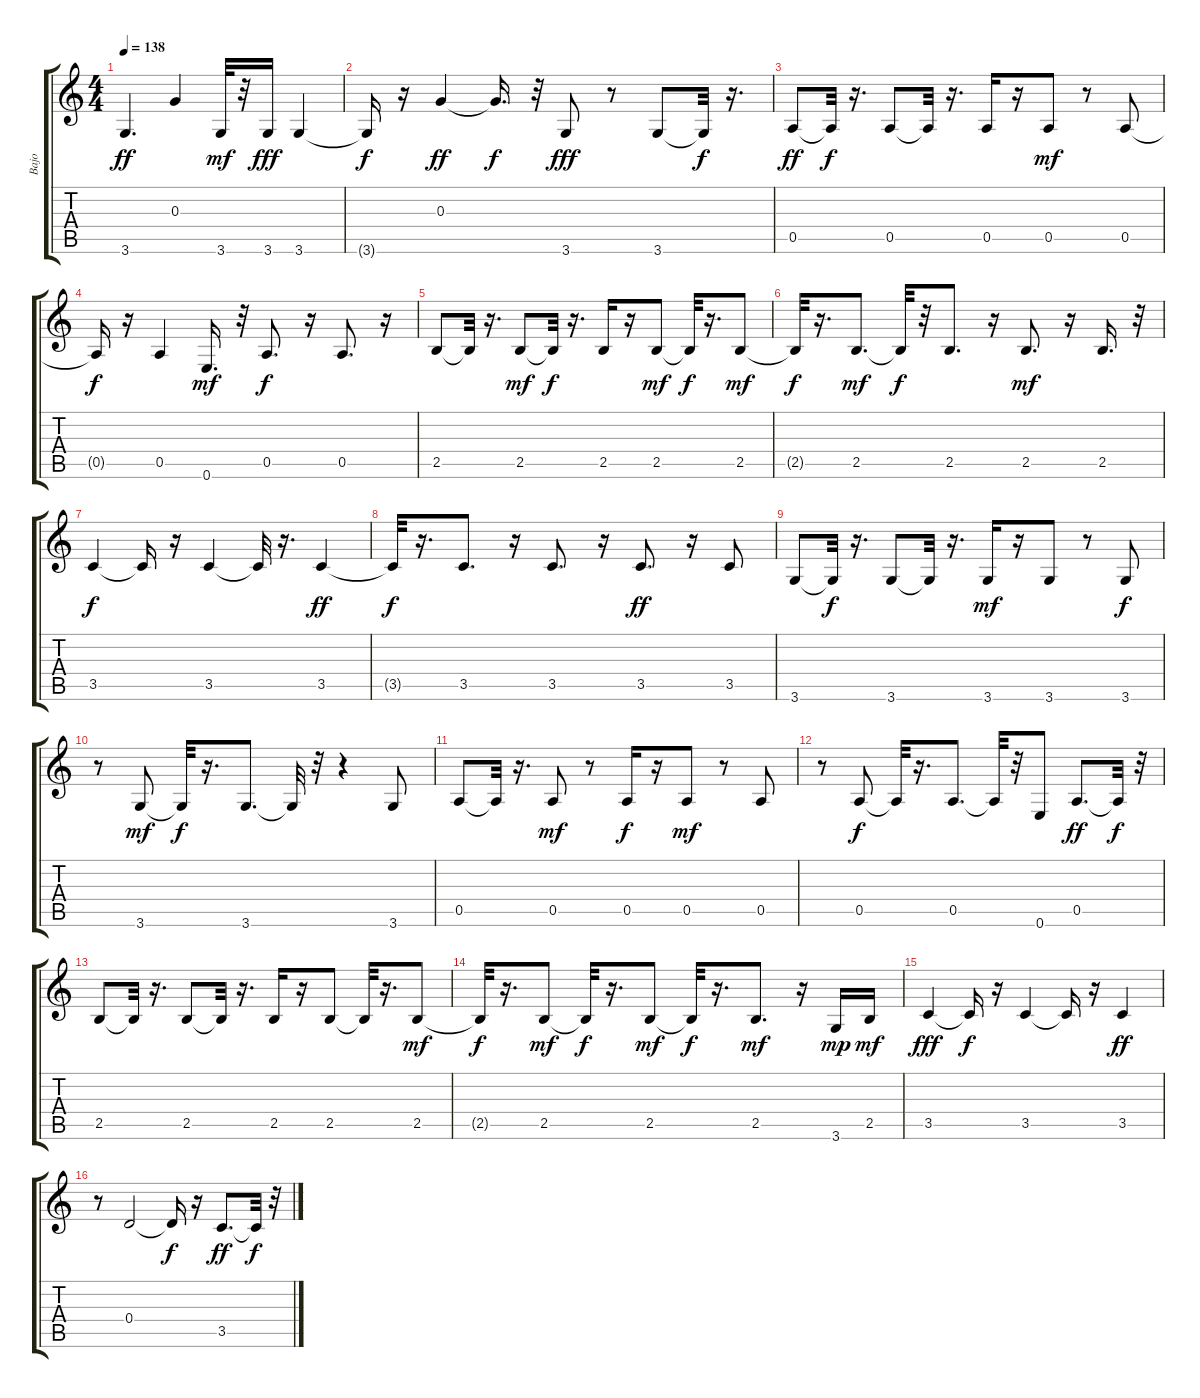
\track ("Bajo" "Bajo") {instrument electricbasspick}
\staff {score tabs}
\tuning (E4 B3 G3 D3 A2 E2) {hide}
\ts (4 4)
\tempo 138
\clef g2
\ks c
3.6.4{d dy ff} 0.3.4 3.6.32{dy mf} r.32 3.6.16{dy fff} 3.6.4 |
3.6{t}.16{dy f} r.16 0.3.4{dy ff} 0.3{t}.16{d dy f} r.32 3.6.8{dy fff} r.8 3.6.8 3.6{t}.32{dy f} r.16{d} |
0.5.8{dy ff} 0.5{t}.32{dy f} r.16{d} 0.5.8 0.5{t}.32 r.16{d} 0.5.16 r.16 0.5.8{dy mf} r.8 0.5.8 |
0.5{t}.16{dy f} r.16 0.5.4 0.6.16{d dy mf} r.32 0.5.8{d dy f} r.16 0.5.8{d} r.16 |
2.5.8 2.5{t}.32 r.16{d} 2.5.8{dy mf} 2.5{t}.32{dy f} r.16{d} 2.5.16 r.16 2.5.8{dy mf} 2.5{t}.32{dy f} r.16{d} 2.5.8{dy mf} |
2.5{t}.32{dy f} r.16{d} 2.5.8{d dy mf} 2.5{t}.32{dy f} r.32 2.5.8{d} r.16 2.5.8{d dy mf} r.16 2.5.16{d} r.32 |
3.5.4{dy f} 3.5{t}.16 r.16 3.5.4 3.5{t}.32 r.16{d} 3.5.4{dy ff} |
3.5{t}.32{dy f} r.16{d} 3.5.8{d} r.16 3.5.8{d} r.16 3.5.8{d dy ff} r.16 3.5.8 |
3.6.8 3.6{t}.32{dy f} r.16{d} 3.6.8 3.6{t}.32 r.16{d} 3.6.16{dy mf} r.16 3.6.8 r.8 3.6.8{dy f} |
r.8 3.6.8{dy mf} 3.6{t}.32{dy f} r.16{d} 3.6.8{d} 3.6{t}.32 r.32 r.4 3.6.8 |
0.5.8 0.5{t}.32 r.16{d} 0.5.8{dy mf} r.8 0.5.16{dy f} r.16 0.5.8{dy mf} r.8 0.5.8 |
r.8 0.5.8{dy f} 0.5{t}.32 r.16{d} 0.5.8{d} 0.5{t}.32 r.32 0.6.8 0.5.8{d dy ff} 0.5{t}.32{dy f} r.32 |
2.5.8 2.5{t}.32 r.16{d} 2.5.8 2.5{t}.32 r.16{d} 2.5.16 r.16 2.5.8 2.5{t}.32 r.16{d} 2.5.8{dy mf} |
2.5{t}.32{dy f} r.16{d} 2.5.8{dy mf} 2.5{t}.32{dy f} r.16{d} 2.5.8{dy mf} 2.5{t}.32{dy f} r.16{d} 2.5.8{d dy mf} r.16 3.6.16{dy mp} 2.5.16{dy mf} |
3.5.4{dy fff} 3.5{t}.16{dy f} r.16 3.5.4 3.5{t}.16 r.16 3.5.4{dy ff} |
r.8 0.4.2 0.4{t}.16{dy f} r.16 3.5.8{d dy ff} 3.5{t}.32{dy f} r.32
